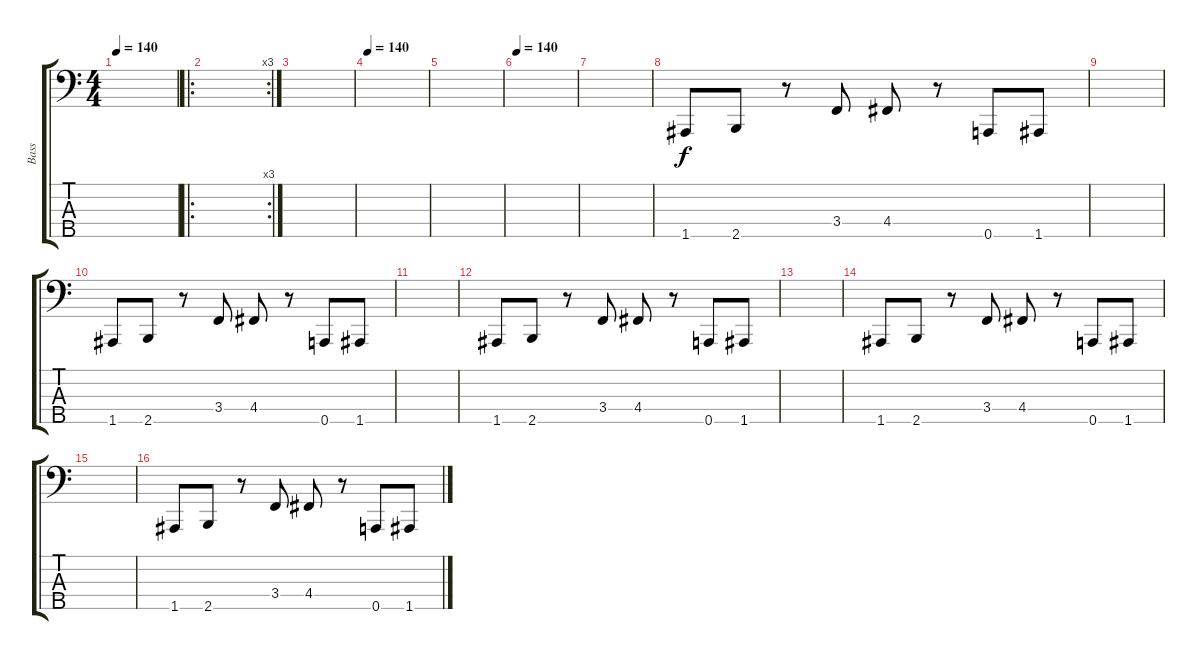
\track ("Bass" "Bass") {instrument slapbass1}
\staff {score tabs}
\tuning (F2 C2 G1 D1 A0) {hide}
\ts (4 4)
\tempo 140
\tempo 70
\tempo 140
\clef f4
\ks c
|
\ro
\rc 3
|
|
\tempo 140
|
|
\tempo 140
|
|
1.5.8 2.5.8 r.8 3.4.8 4.4.8 r.8 0.5.8 1.5.8 |
|
1.5.8 2.5.8 r.8 3.4.8 4.4.8 r.8 0.5.8 1.5.8 |
|
1.5.8 2.5.8 r.8 3.4.8 4.4.8 r.8 0.5.8 1.5.8 |
|
1.5.8 2.5.8 r.8 3.4.8 4.4.8 r.8 0.5.8 1.5.8 |
|
1.5.8 2.5.8 r.8 3.4.8 4.4.8 r.8 0.5.8 1.5.8
